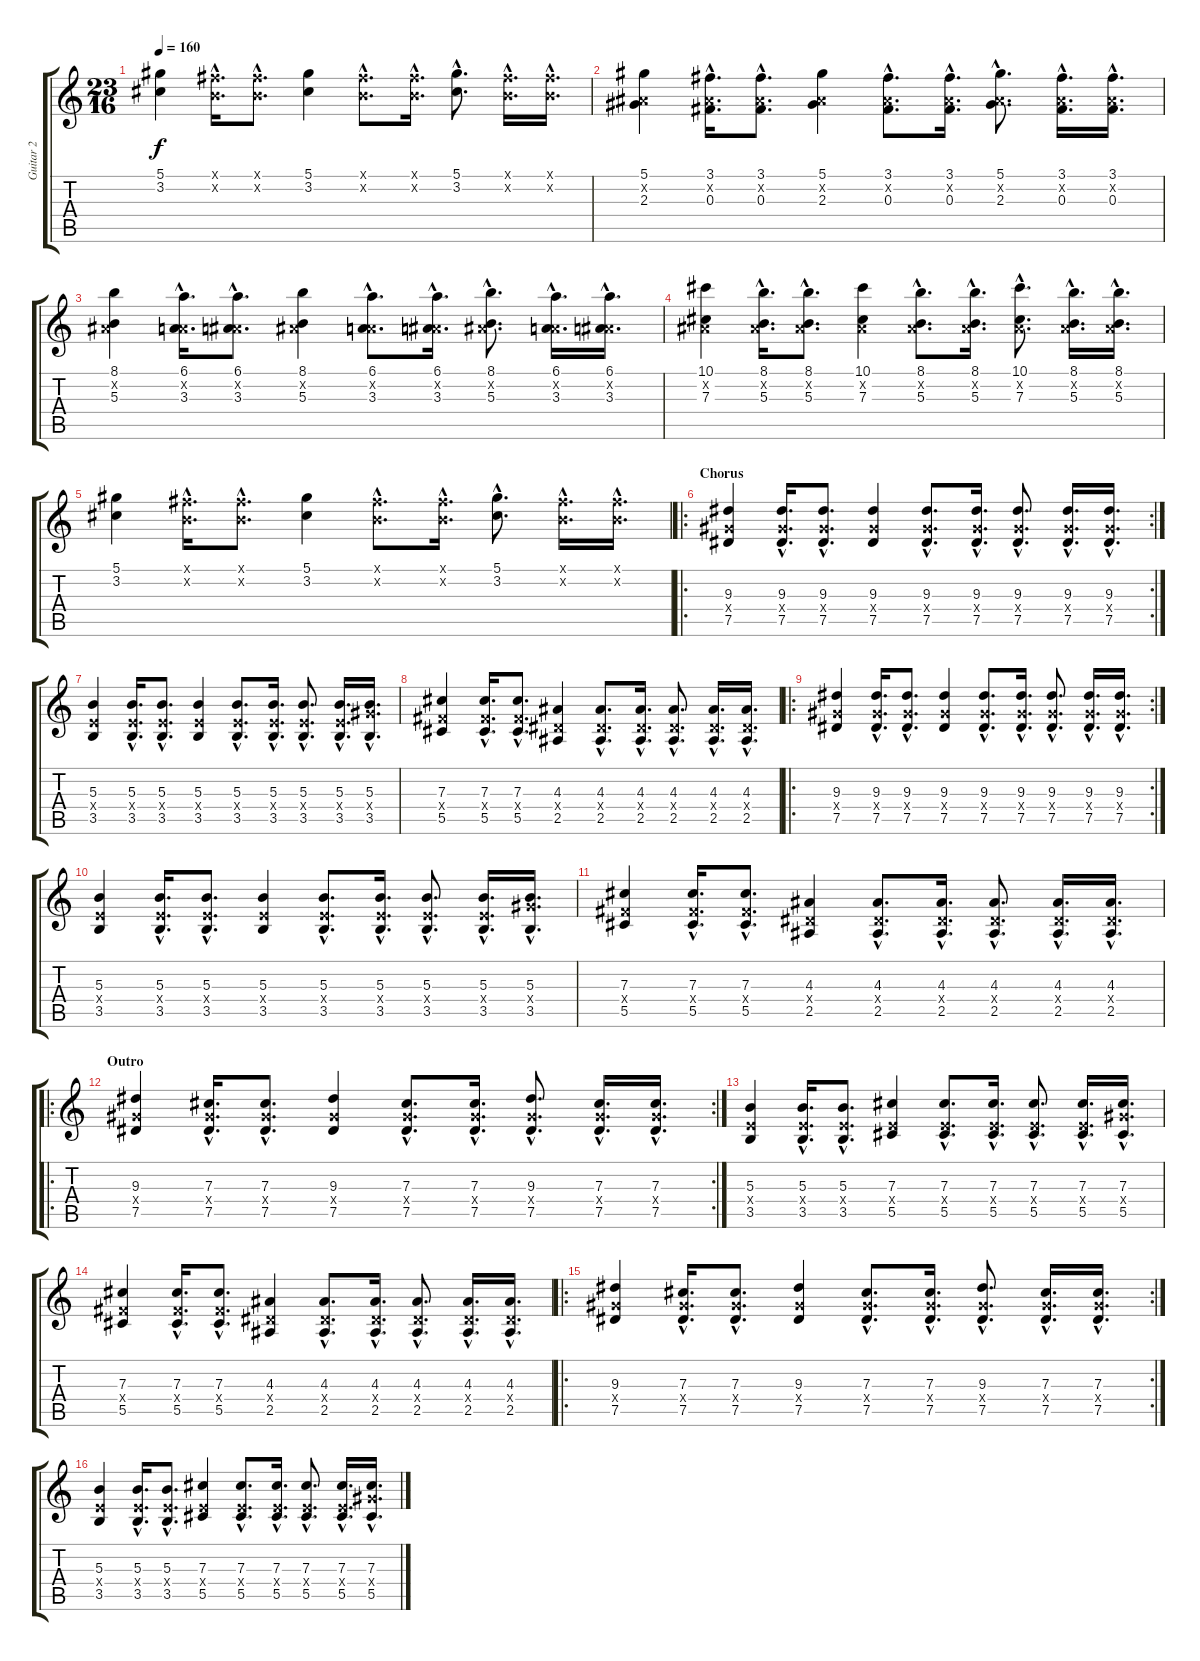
\track ("Guitar 2" "Guitar 2") {instrument distortionguitar}
\staff {score tabs}
\tuning (Eb4 Bb3 Gb3 Db3 Ab2 Db2) {hide}
\ts (23 16)
\tempo 160
\clef g2
\ks c
(5.1 3.2).4{dy f} (3.1{hac x} 1.2{hac x}).16{d} (3.1{hac x} 1.2{hac x}).8{d} (5.1 3.2).4 (3.1{hac x} 1.2{hac x}).8{d} (3.1{hac x} 1.2{hac x}).16{d} (5.1{hac} 3.2{hac}).8{d} (3.1{hac x} 1.2{hac x}).16{d} (3.1{hac x} 1.2{hac x}).16{d} |
(5.1 0.2{x} 2.3).4 (3.1{hac} 0.2{hac x} 0.3{hac}).16{d} (3.1{hac} 0.2{hac x} 0.3{hac}).8{d} (5.1 0.2{x} 2.3).4 (3.1{hac} 0.2{hac x} 0.3{hac}).8{d} (3.1{hac} 0.2{hac x} 0.3{hac}).16{d} (5.1{hac} 0.2{hac x} 2.3{hac}).8{d} (3.1{hac} 0.2{hac x} 0.3{hac}).16{d} (3.1{hac} 0.2{hac x} 0.3{hac}).16{d} |
(8.1 0.2{x} 5.3).4 (6.1{hac} 0.2{hac x} 3.3{hac}).16{d} (6.1{hac} 0.2{hac x} 3.3{hac}).8{d} (8.1 0.2{x} 5.3).4 (6.1{hac} 0.2{hac x} 3.3{hac}).8{d} (6.1{hac} 0.2{hac x} 3.3{hac}).16{d} (8.1{hac} 0.2{hac x} 5.3{hac}).8{d} (6.1{hac} 0.2{hac x} 3.3{hac}).16{d} (6.1{hac} 0.2{hac x} 3.3{hac}).16{d} |
(10.1 0.2{x} 7.3).4 (8.1{hac} 0.2{hac x} 5.3{hac}).16{d} (8.1{hac} 0.2{hac x} 5.3{hac}).8{d} (10.1 0.2{x} 7.3).4 (8.1{hac} 0.2{hac x} 5.3{hac}).8{d} (8.1{hac} 0.2{hac x} 5.3{hac}).16{d} (10.1{hac} 0.2{hac x} 7.3{hac}).8{d} (8.1{hac} 0.2{hac x} 5.3{hac}).16{d} (8.1{hac} 0.2{hac x} 5.3{hac}).16{d} |
(5.1 3.2).4 (3.1{hac x} 1.2{hac x}).16{d} (3.1{hac x} 1.2{hac x}).8{d} (5.1 3.2).4 (3.1{hac x} 1.2{hac x}).8{d} (3.1{hac x} 1.2{hac x}).16{d} (5.1{hac} 3.2{hac}).8{d} (3.1{hac x} 1.2{hac x}).16{d} (3.1{hac x} 1.2{hac x}).16{d} |
\ro
\rc 2
\section ("" "Chorus")
(9.3 7.4{x} 7.5).4 (9.3{hac} 7.4{hac x} 7.5{hac}).16{d} (9.3{hac} 7.4{hac x} 7.5{hac}).8{d} (9.3 7.4{x} 7.5).4 (9.3{hac} 7.4{hac x} 7.5).8{d} (9.3{hac} 7.4{hac x} 7.5{hac}).16{d} (9.3{hac} 7.4{hac x} 7.5{hac}).8{d} (9.3{hac} 7.4{hac x} 7.5{hac}).16{d} (9.3{hac} 7.4{hac x} 7.5{hac}).16{d} |
(5.3 3.4{x} 3.5).4 (5.3{hac} 3.4{hac x} 3.5{hac}).16{d} (5.3{hac} 3.4{hac x} 3.5{hac}).8{d} (5.3 3.4{x} 3.5).4 (5.3{hac} 3.4{hac x} 3.5).8{d} (5.3{hac} 3.4{hac x} 3.5{hac}).16{d} (5.3{hac} 3.4{hac x} 3.5{hac}).8{d} (5.3{hac} 3.4{hac x} 3.5{hac}).16{d} (5.3{hac} 7.4{hac x} 3.5{hac}).16{d} |
(7.3 5.4{x} 5.5).4 (7.3{hac} 5.4{hac x} 5.5{hac}).16{d} (7.3{hac} 5.4{hac x} 5.5{hac}).8{d} (4.3 2.4{x} 2.5).4 (4.3{hac} 2.4{hac x} 2.5).8{d} (4.3{hac} 2.4{hac x} 2.5{hac}).16{d} (4.3{hac} 2.4{hac x} 2.5{hac}).8{d} (4.3{hac} 2.4{hac x} 2.5{hac}).16{d} (4.3{hac} 2.4{hac x} 2.5{hac}).16{d} |
\ro
\rc 2
(9.3 7.4{x} 7.5).4 (9.3{hac} 7.4{hac x} 7.5{hac}).16{d} (9.3{hac} 7.4{hac x} 7.5{hac}).8{d} (9.3 7.4{x} 7.5).4 (9.3{hac} 7.4{hac x} 7.5).8{d} (9.3{hac} 7.4{hac x} 7.5{hac}).16{d} (9.3{hac} 7.4{hac x} 7.5{hac}).8{d} (9.3{hac} 7.4{hac x} 7.5{hac}).16{d} (9.3{hac} 7.4{hac x} 7.5{hac}).16{d} |
(5.3 3.4{x} 3.5).4 (5.3{hac} 3.4{hac x} 3.5{hac}).16{d} (5.3{hac} 3.4{hac x} 3.5{hac}).8{d} (5.3 3.4{x} 3.5).4 (5.3{hac} 3.4{hac x} 3.5).8{d} (5.3{hac} 3.4{hac x} 3.5{hac}).16{d} (5.3{hac} 3.4{hac x} 3.5{hac}).8{d} (5.3{hac} 3.4{hac x} 3.5{hac}).16{d} (5.3{hac} 7.4{hac x} 3.5{hac}).16{d} |
(7.3 5.4{x} 5.5).4 (7.3{hac} 5.4{hac x} 5.5{hac}).16{d} (7.3{hac} 5.4{hac x} 5.5{hac}).8{d} (4.3 2.4{x} 2.5).4 (4.3{hac} 2.4{hac x} 2.5).8{d} (4.3{hac} 2.4{hac x} 2.5{hac}).16{d} (4.3{hac} 2.4{hac x} 2.5{hac}).8{d} (4.3{hac} 2.4{hac x} 2.5{hac}).16{d} (4.3{hac} 2.4{hac x} 2.5{hac}).16{d} |
\ro
\rc 2
\section ("" "Outro")
(9.3 7.4{x} 7.5).4 (7.3{hac} 7.4{hac x} 7.5{hac}).16{d} (7.3{hac} 7.4{hac x} 7.5{hac}).8{d} (9.3 7.4{x} 7.5).4 (7.3{hac} 7.4{hac x} 7.5).8{d} (7.3{hac} 7.4{hac x} 7.5{hac}).16{d} (9.3{hac} 7.4{hac x} 7.5{hac}).8{d} (7.3{hac} 7.4{hac x} 7.5{hac}).16{d} (7.3{hac} 7.4{hac x} 7.5{hac}).16{d} |
(5.3 3.4{x} 3.5).4 (5.3{hac} 3.4{hac x} 3.5{hac}).16{d} (5.3{hac} 3.4{hac x} 3.5{hac}).8{d} (7.3 3.4{x} 5.5).4 (7.3{hac} 3.4{hac x} 5.5).8{d} (7.3{hac} 3.4{hac x} 5.5{hac}).16{d} (7.3{hac} 3.4{hac x} 5.5{hac}).8{d} (7.3{hac} 3.4{hac x} 5.5{hac}).16{d} (7.3{hac} 7.4{hac x} 5.5{hac}).16{d} |
(7.3 5.4{x} 5.5).4 (7.3{hac} 5.4{hac x} 5.5{hac}).16{d} (7.3{hac} 5.4{hac x} 5.5{hac}).8{d} (4.3 2.4{x} 2.5).4 (4.3{hac} 2.4{hac x} 2.5).8{d} (4.3{hac} 2.4{hac x} 2.5{hac}).16{d} (4.3{hac} 2.4{hac x} 2.5{hac}).8{d} (4.3{hac} 2.4{hac x} 2.5{hac}).16{d} (4.3{hac} 2.4{hac x} 2.5{hac}).16{d} |
\ro
\rc 2
(9.3 7.4{x} 7.5).4 (7.3{hac} 7.4{hac x} 7.5{hac}).16{d} (7.3{hac} 7.4{hac x} 7.5{hac}).8{d} (9.3 7.4{x} 7.5).4 (7.3{hac} 7.4{hac x} 7.5).8{d} (7.3{hac} 7.4{hac x} 7.5{hac}).16{d} (9.3{hac} 7.4{hac x} 7.5{hac}).8{d} (7.3{hac} 7.4{hac x} 7.5{hac}).16{d} (7.3{hac} 7.4{hac x} 7.5{hac}).16{d} |
(5.3 3.4{x} 3.5).4 (5.3{hac} 3.4{hac x} 3.5{hac}).16{d} (5.3{hac} 3.4{hac x} 3.5{hac}).8{d} (7.3 3.4{x} 5.5).4 (7.3{hac} 3.4{hac x} 5.5).8{d} (7.3{hac} 3.4{hac x} 5.5{hac}).16{d} (7.3{hac} 3.4{hac x} 5.5{hac}).8{d} (7.3{hac} 3.4{hac x} 5.5{hac}).16{d} (7.3{hac} 7.4{hac x} 5.5{hac}).16{d}
